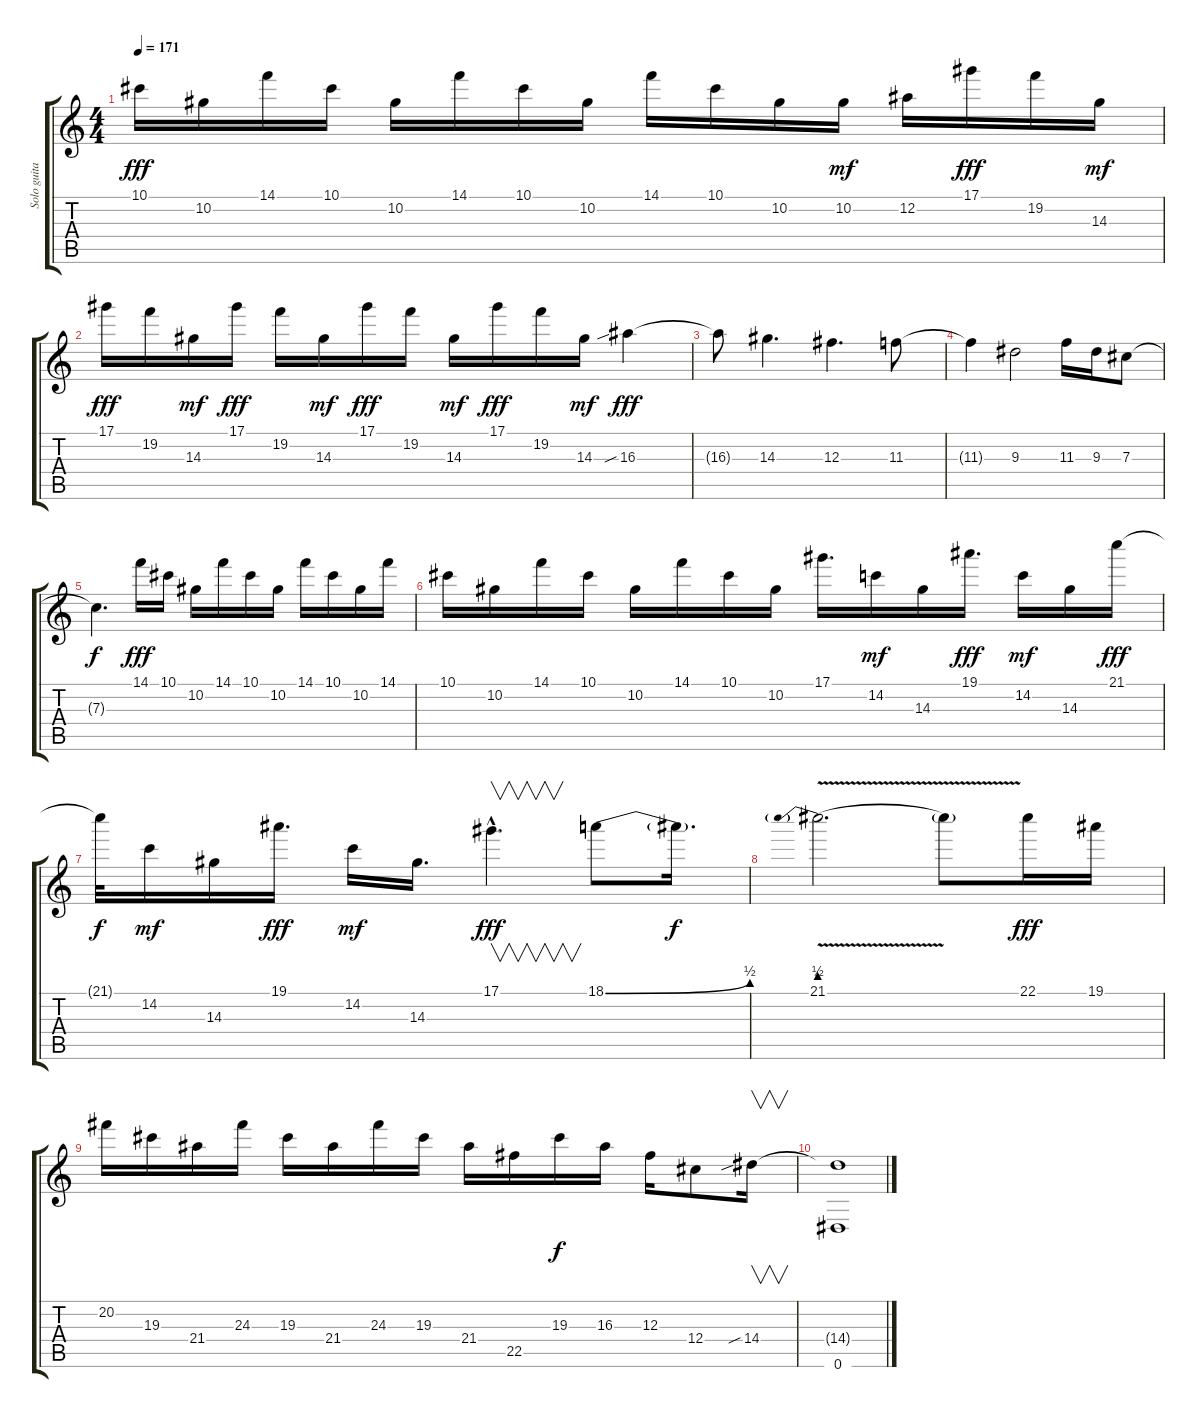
\track ("Solo guitar" "Solo guita") {instrument distortionguitar}
\staff {score tabs}
\tuning (Eb4 Bb3 Gb3 Db3 Ab2 Eb2) {hide}
\ts (4 4)
\tempo 171
\clef g2
\ks c
10.1.16{dy fff} 10.2.16 14.1.16 10.1.16 10.2.16 14.1.16 10.1.16 10.2.16 14.1.16 10.1.16 10.2.16 10.2.16{dy mf} 12.2.16 17.1.16{dy fff} 19.2.16 14.3.16{dy mf} |
17.1.16{dy fff} 19.2.16 14.3.16{dy mf} 17.1.16{dy fff} 19.2.16 14.3.16{dy mf} 17.1.16{dy fff} 19.2.16 14.3.16{dy mf} 17.1.16{dy fff} 19.2.16 14.3.16{dy mf} 16.3{sib}.4{dy fff} |
16.3{t}.8 14.3.4{d} 12.3.4{d} 11.3.8 |
11.3{t}.4 9.3.2 11.3.16 9.3.16 7.3.8 |
7.3{t}.4{d dy f} 14.1.16{dy fff} 10.1.16 10.2.16 14.1.16 10.1.16 10.2.16 14.1.16 10.1.16 10.2.16 14.1.16 |
10.1.16 10.2.16 14.1.16 10.1.16 10.2.16 14.1.16 10.1.16 10.2.16 17.1.16{d} 14.2.16{dy mf} 14.3.16 19.1.16{d dy fff} 14.2.16{dy mf} 14.3.16 21.1.16{dy fff} |
21.1{t}.32{dy f} 14.2.16{dy mf} 14.3.16 19.1.16{d dy fff} 14.2.16{dy mf} 14.3.16{d} 17.1{hac}.4{v d dy fff} 18.1{be (bend 0 0 60 2)}.8 18.1{t}.16{d dy f} |
21.1{be (prebend 0 2 60 2) v}.2{d} 21.1{t}.8 22.1.16{dy fff} 19.1.16 |
20.2.16 19.3.16 21.4.16 24.3.16 19.3.16 21.4.16 24.3.16 19.3.16 21.4.16 22.5.16 19.3.16{dy f} 16.3.16 12.3.16 12.4.8 14.4{sib}.16{v} |
(14.4{t} 0.6).1
